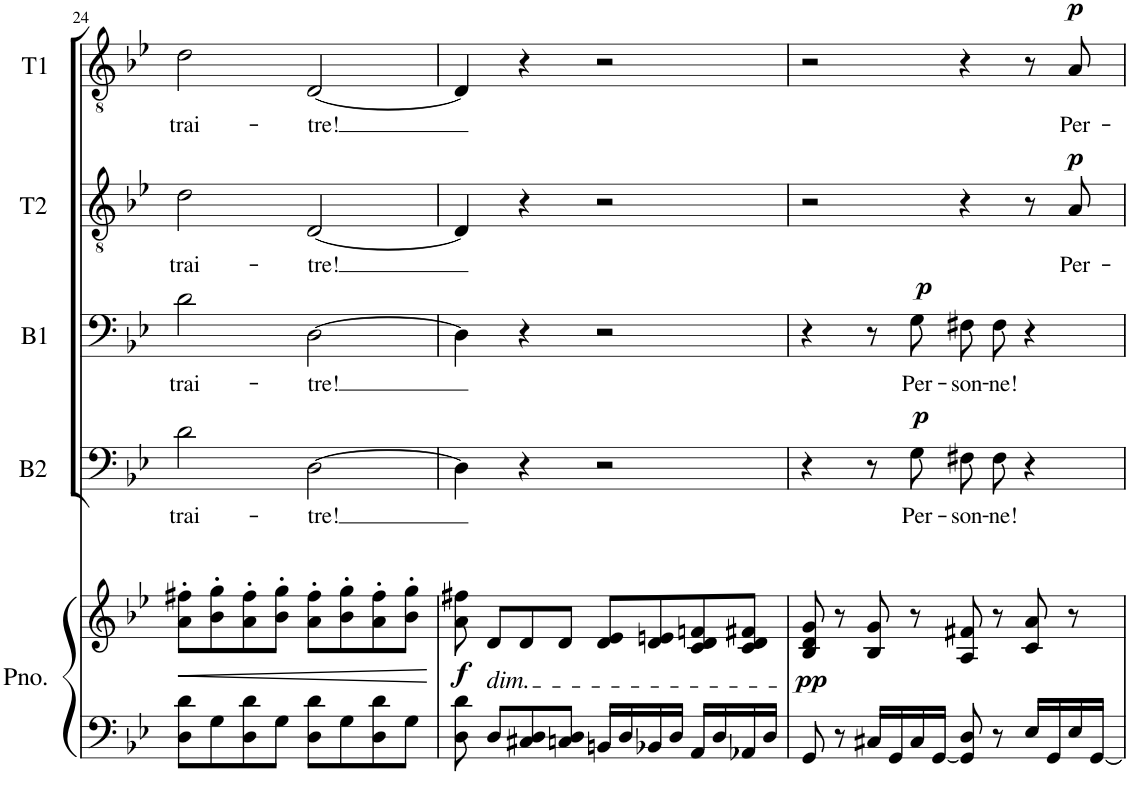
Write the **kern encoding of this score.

**kern	**kern	**dynam	**kern	**text	**dynam	**kern	**text	**dynam	**kern	**text	**dynam	**kern	**text	**dynam
*part5	*part5	*part5	*part4	*part4	*part4	*part3	*part3	*part3	*part2	*part2	*part2	*part1	*part1	*part1
*staff6	*staff5	*staff5/6	*staff4	*staff4	*staff4	*staff3	*staff3	*staff3	*staff2	*staff2	*staff2	*staff1	*staff1	*staff1
*I"Piano	*	*	*I"Basse 2	*	*	*I"Basse 1	*	*	*I"Tenor 2	*	*	*I"Tenor 1	*	*
*I'Pno.	*	*	*I'B2	*	*	*I'B1	*	*	*I'T2	*	*	*I'T1	*	*
!!LO:PB:g=z
*clefF4	*clefG2	*	*clefF4	*	*	*clefF4	*	*	*clefGv2	*	*	*clefGv2	*	*
*k[b-e-]	*k[b-e-]	*	*k[b-e-]	*	*	*k[b-e-]	*	*	*k[b-e-]	*	*	*k[b-e-]	*	*
*M4/4	*M4/4	*	*M4/4	*	*	*M4/4	*	*	*M4/4	*	*	*M4/4	*	*
*met(c)	*met(c)	*	*met(c)	*	*	*met(c)	*	*	*met(c)	*	*	*met(c)	*	*
=24	=24	=24	=24	=24	=24	=24	=24	=24	=24	=24	=24	=24	=24	=24
!	!	!LO:HP:b	!	!LO:LY:b	!	!	!LO:LY:b	!	!	!LO:LY:b	!	!	!LO:LY:b	!
8D\ 8d\L	8a\' 8ff#X\'L	<	2d\	trai-	.	2d\	trai-	.	2d\	trai-	.	2d\	trai-	.
8G\	8b-\' 8gg\'	.	.	.	.	.	.	.	.	.	.	.	.	.
8D\ 8d\	8a\' 8ff#\'	.	.	.	.	.	.	.	.	.	.	.	.	.
8G\J	8b-\' 8gg\'J	.	.	.	.	.	.	.	.	.	.	.	.	.
!	!	!	!	!LO:LY:b	!	!	!LO:LY:b	!	!	!LO:LY:b	!	!	!LO:LY:b	!
8D\ 8d\L	8a\' 8ff#\'L	.	[2D\	-tre!	.	[2D\	-tre!	.	[2D/	-tre!	.	[2D/	-tre!	.
8G\	8b-\' 8gg\'	.	.	.	.	.	.	.	.	.	.	.	.	.
8D\ 8d\	8a\' 8ff#\'	.	.	.	.	.	.	.	.	.	.	.	.	.
8G\J	8b-\' 8gg\'J	.	.	.	.	.	.	.	.	.	.	.	.	.
.	.	[	.	.	.	.	.	.	.	.	.	.	.	.
=25	=25	=25	=25	=25	=25	=25	=25	=25	=25	=25	=25	=25	=25	=25
!	!	!LO:DY:b	!	!	!	!	!	!	!	!	!	!	!	!
8D\ 8d\	8a\ 8ff#X\	f	4D\]	.	.	4D\]	.	.	4D/]	.	.	4D/]	.	.
!	!LO:TX:b:i:t=dim.	!	!	!	!	!	!	!	!	!	!	!	!	!
8D/L	8d/L	.	.	.	.	.	.	.	.	.	.	.	.	.
8C#X/ 8D/	8d/	.	4r	.	.	4r	.	.	4r	.	.	4r	.	.
8Cn/ 8D/J	8d/J	.	.	.	.	.	.	.	.	.	.	.	.	.
16BBn/LL	8d/ 8e-/L	.	2r	.	.	2r	.	.	2r	.	.	2r	.	.
16D/	.	.	.	.	.	.	.	.	.	.	.	.	.	.
16BB-X/	8d/ 8en/	.	.	.	.	.	.	.	.	.	.	.	.	.
16D/JJ	.	.	.	.	.	.	.	.	.	.	.	.	.	.
16AA/LL	8c/ 8d/ 8fn/	.	.	.	.	.	.	.	.	.	.	.	.	.
16D/	.	.	.	.	.	.	.	.	.	.	.	.	.	.
16AA-X/	8c/ 8d/ 8f#X/J	.	.	.	.	.	.	.	.	.	.	.	.	.
16D/JJ	.	.	.	.	.	.	.	.	.	.	.	.	.	.
=26	=26	=26	=26	=26	=26	=26	=26	=26	=26	=26	=26	=26	=26	=26
!	!	!LO:DY:b	!	!	!	!	!	!	!	!	!	!	!	!
8GG/	8B-/ 8d/ 8g/	pp	4r	.	.	4r	.	.	2r	.	.	2r	.	.
8r	8r	.	.	.	.	.	.	.	.	.	.	.	.	.
16C#X/LL	8B-/ 8g/	.	8r	.	.	8r	.	.	.	.	.	.	.	.
16GG/	.	.	.	.	.	.	.	.	.	.	.	.	.	.
!	!	!	!	!LO:LY:b	!LO:DY:a	!	!LO:LY:b	!LO:DY:a	!	!	!	!	!	!
16C#/	8r	.	8G\	Per-	p	8G\	Per-	p	.	.	.	.	.	.
[16GG/JJ	.	.	.	.	.	.	.	.	.	.	.	.	.	.
!	!	!	!	!LO:LY:b	!	!	!LO:LY:b	!	!	!	!	!	!	!
8GG/] 8D/	8A/ 8f#X/	.	8F#X\L	-son-	.	8F#X\L	-son-	.	4r	.	.	4r	.	.
!	!	!	!	!LO:LY:b	!	!	!LO:LY:b	!	!	!	!	!	!	!
8r	8r	.	8F#\J	-ne!	.	8F#\J	-ne!	.	.	.	.	.	.	.
16E-/LL	8c/ 8a/	.	4r	.	.	4r	.	.	8r	.	.	8r	.	.
16GG/	.	.	.	.	.	.	.	.	.	.	.	.	.	.
!	!	!	!	!	!	!	!	!	!	!LO:LY:b	!LO:DY:a	!	!LO:LY:b	!LO:DY:a
16E-/	8r	.	.	.	.	.	.	.	8A/	Per-	p	8A/	Per-	p
[16GG/JJ	.	.	.	.	.	.	.	.	.	.	.	.	.	.
=	=	=	=	=	=	=	=	=	=	=	=	=	=	=
*-	*-	*-	*-	*-	*-	*-	*-	*-	*-	*-	*-	*-	*-	*-
